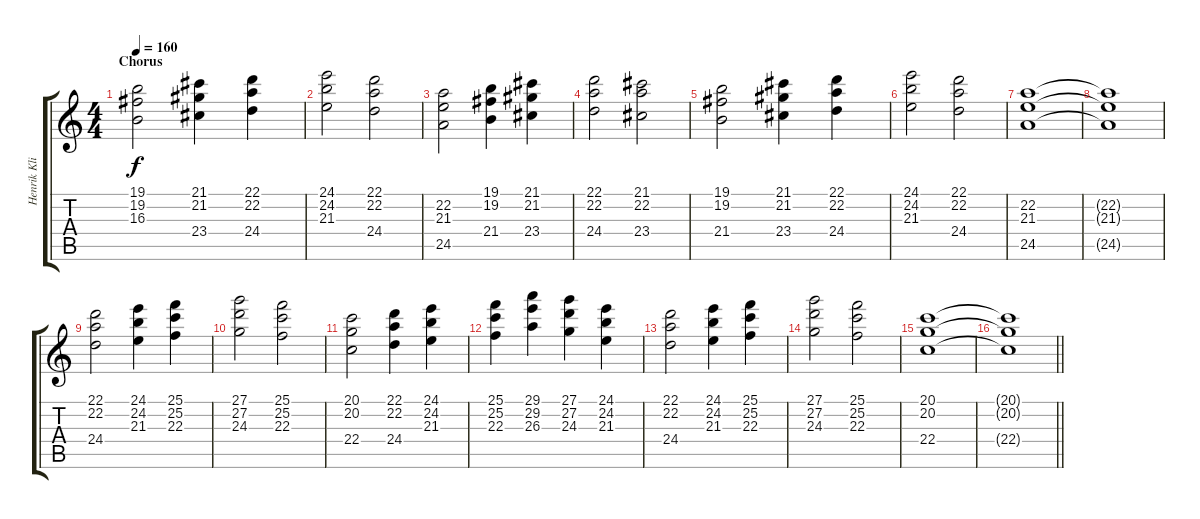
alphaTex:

\track ("Henrik Klingenberg" "Henrik Kli") {instrument pad3polysynth}
\staff {score tabs}
\tuning (E4 B3 G3 D3 A2 E2) {hide}
\ts (4 4)
\section ("" "Chorus")
\tempo 160
\clef g2
\ks c
(19.1 19.2 16.3).2{dy f volume 10 instrument stringensemble1} (21.1 21.2 23.4).4 (22.1 22.2 24.4).4 |
(24.1 24.2 21.3).2 (22.1 22.2 24.4).2 |
(22.2 21.3 24.5).2 (19.1 19.2 21.4).4 (21.1 21.2 23.4).4 |
(22.1 22.2 24.4).2 (21.1 22.2 23.4).2 |
(19.1 19.2 21.4).2 (21.1 21.2 23.4).4 (22.1 22.2 24.4).4 |
(24.1 24.2 21.3).2 (22.1 22.2 24.4).2 |
(22.2 21.3 24.5).1 |
(22.2{t} 21.3{t} 24.5{t}).1 |
(22.1 22.2 24.4).2{volume 12 instrument stringensemble1} (24.1 24.2 21.3).4 (25.1 25.2 22.3).4 |
(27.1 27.2 24.3).2 (25.1 25.2 22.3).2 |
(20.1 20.2 22.4).2 (22.1 22.2 24.4).4 (24.1 24.2 21.3).4 |
(25.1 25.2 22.3).4 (29.1 29.2 26.3).4 (27.1 27.2 24.3).4 (24.1 24.2 21.3).4 |
(22.1 22.2 24.4).2 (24.1 24.2 21.3).4 (25.1 25.2 22.3).4 |
(27.1 27.2 24.3).2 (25.1 25.2 22.3).2 |
(20.1 20.2 22.4).1 |
\barLineRight lightlight
(20.1{t} 20.2{t} 22.4{t}).1
